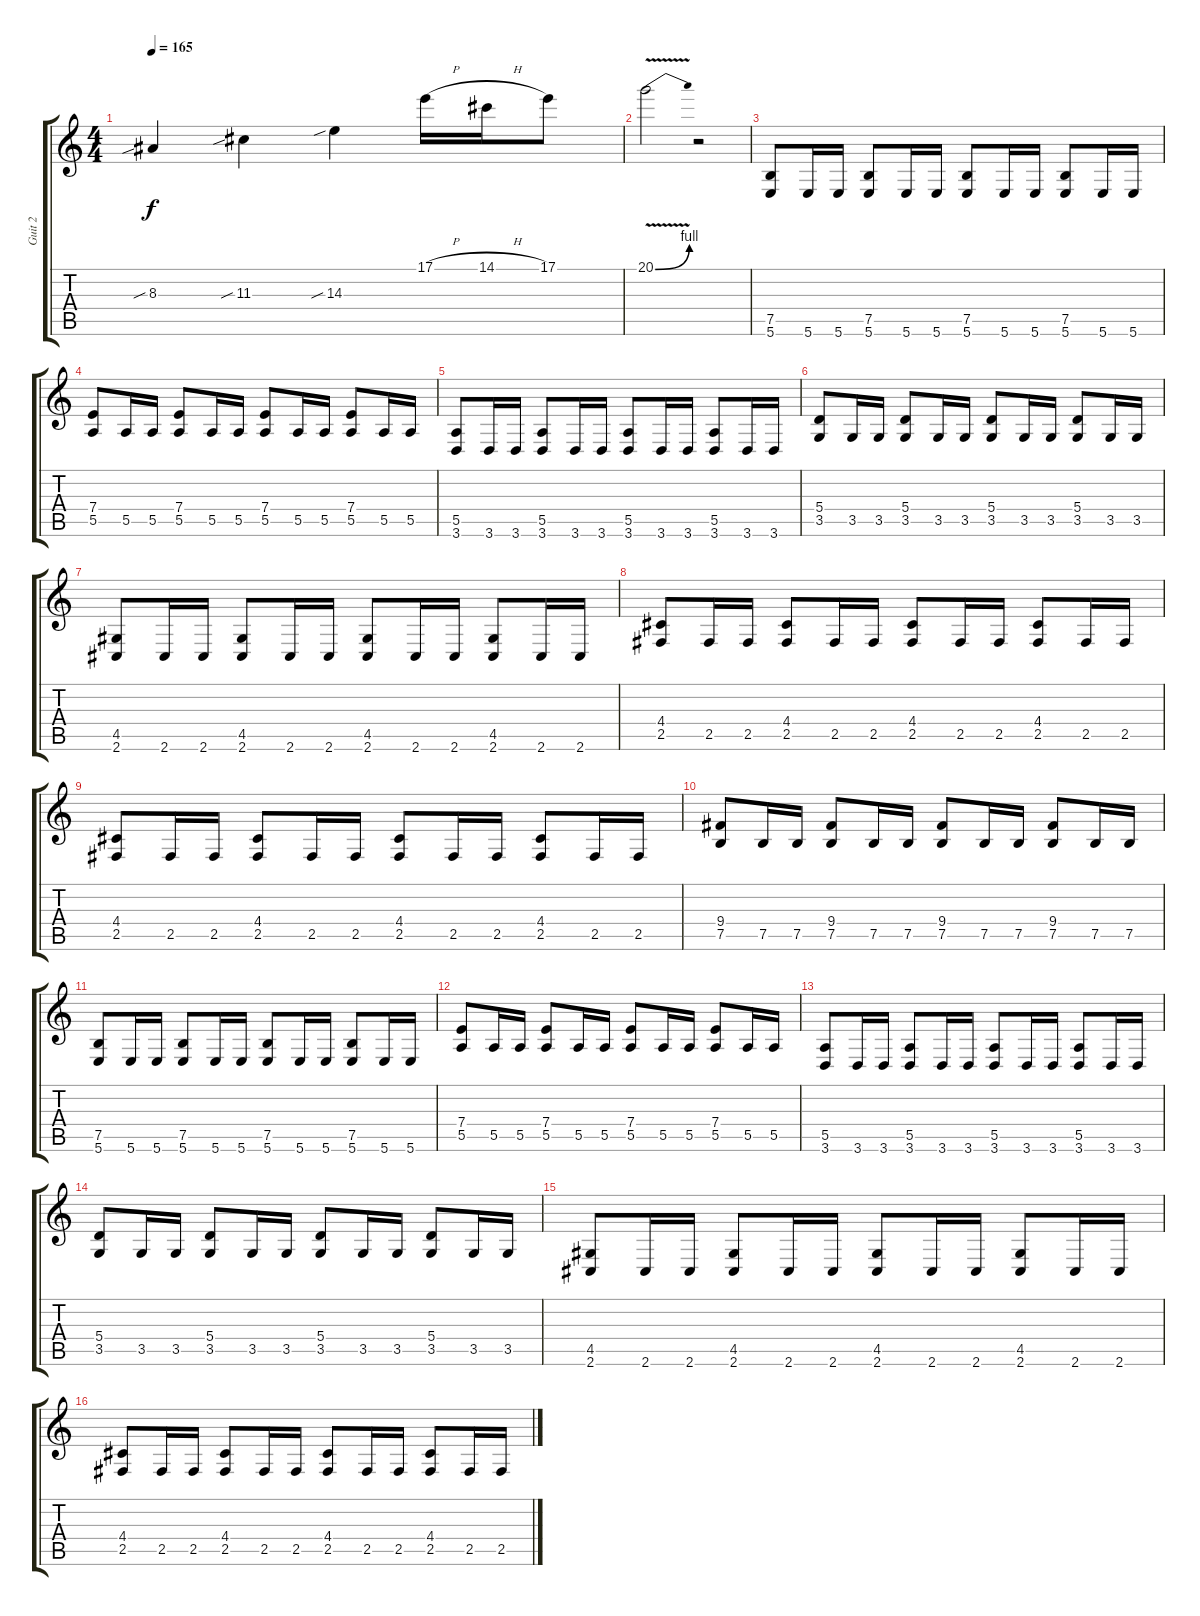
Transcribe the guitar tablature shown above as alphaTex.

\track ("Guit 2" "Guit 2") {instrument distortionguitar}
\staff {score tabs}
\tuning (B3 Gb3 D3 A2 E2 B1) {hide}
\ts (4 4)
\tempo 165
\clef g2
\ks c
8.3{sib}.4{dy f} 11.3{sib}.4 14.3{sib}.4 17.1{h}.16 14.1{h}.16 17.1.8 |
20.1{be (bend 0 0 60 4) v}.2 r.2 |
(7.5 5.6).8 5.6.16 5.6.16 (7.5 5.6).8 5.6.16 5.6.16 (7.5 5.6).8 5.6.16 5.6.16 (7.5 5.6).8 5.6.16 5.6.16 |
(7.4 5.5).8 5.5.16 5.5.16 (7.4 5.5).8 5.5.16 5.5.16 (7.4 5.5).8 5.5.16 5.5.16 (7.4 5.5).8 5.5.16 5.5.16 |
(5.5 3.6).8 3.6.16 3.6.16 (5.5 3.6).8 3.6.16 3.6.16 (5.5 3.6).8 3.6.16 3.6.16 (5.5 3.6).8 3.6.16 3.6.16 |
(5.4 3.5).8 3.5.16 3.5.16 (5.4 3.5).8 3.5.16 3.5.16 (5.4 3.5).8 3.5.16 3.5.16 (5.4 3.5).8 3.5.16 3.5.16 |
(4.5 2.6).8 2.6.16 2.6.16 (4.5 2.6).8 2.6.16 2.6.16 (4.5 2.6).8 2.6.16 2.6.16 (4.5 2.6).8 2.6.16 2.6.16 |
(4.4 2.5).8 2.5.16 2.5.16 (4.4 2.5).8 2.5.16 2.5.16 (4.4 2.5).8 2.5.16 2.5.16 (4.4 2.5).8 2.5.16 2.5.16 |
(4.4 2.5).8 2.5.16 2.5.16 (4.4 2.5).8 2.5.16 2.5.16 (4.4 2.5).8 2.5.16 2.5.16 (4.4 2.5).8 2.5.16 2.5.16 |
(9.4 7.5).8 7.5.16 7.5.16 (9.4 7.5).8 7.5.16 7.5.16 (9.4 7.5).8 7.5.16 7.5.16 (9.4 7.5).8 7.5.16 7.5.16 |
(7.5 5.6).8 5.6.16 5.6.16 (7.5 5.6).8 5.6.16 5.6.16 (7.5 5.6).8 5.6.16 5.6.16 (7.5 5.6).8 5.6.16 5.6.16 |
(7.4 5.5).8 5.5.16 5.5.16 (7.4 5.5).8 5.5.16 5.5.16 (7.4 5.5).8 5.5.16 5.5.16 (7.4 5.5).8 5.5.16 5.5.16 |
(5.5 3.6).8 3.6.16 3.6.16 (5.5 3.6).8 3.6.16 3.6.16 (5.5 3.6).8 3.6.16 3.6.16 (5.5 3.6).8 3.6.16 3.6.16 |
(5.4 3.5).8{volume 0} 3.5.16 3.5.16 (5.4 3.5).8 3.5.16 3.5.16 (5.4 3.5).8 3.5.16 3.5.16 (5.4 3.5).8 3.5.16 3.5.16 |
(4.5 2.6).8 2.6.16 2.6.16 (4.5 2.6).8 2.6.16 2.6.16 (4.5 2.6).8 2.6.16 2.6.16 (4.5 2.6).8 2.6.16 2.6.16 |
(4.4 2.5).8 2.5.16 2.5.16 (4.4 2.5).8 2.5.16 2.5.16 (4.4 2.5).8 2.5.16 2.5.16 (4.4 2.5).8 2.5.16 2.5.16
